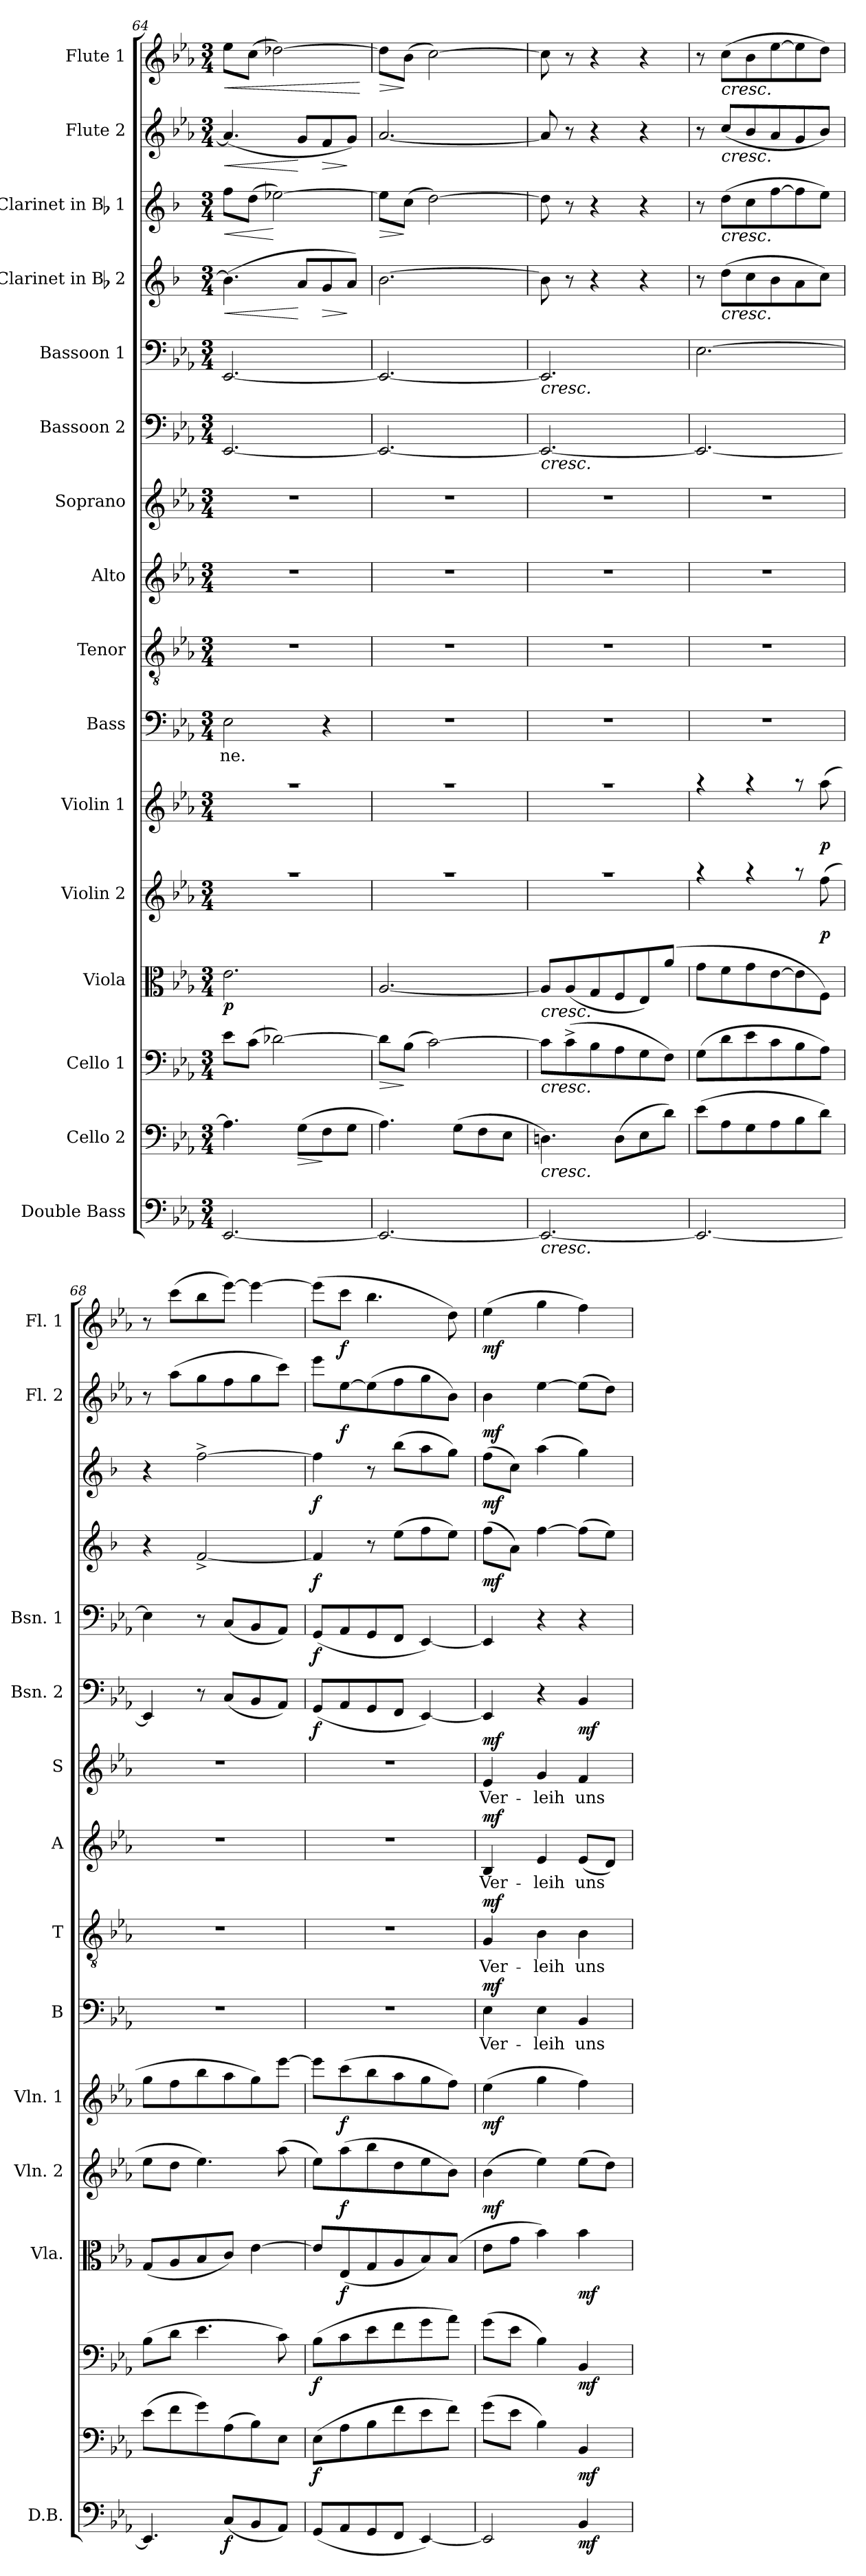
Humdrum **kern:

**kern	**dynam	**kern	**dynam	**kern	**dynam	**kern	**dynam	**kern	**dynam	**kern	**dynam	**kern	**text	**dynam	**kern	**text	**dynam	**kern	**text	**dynam	**kern	**text	**dynam	**kern	**dynam	**kern	**dynam	**kern	**dynam	**kern	**dynam	**kern	**dynam	**kern	**dynam
*part16	*part16	*part15	*part15	*part14	*part14	*part13	*part13	*part12	*part12	*part11	*part11	*part10	*part10	*part10	*part9	*part9	*part9	*part8	*part8	*part8	*part7	*part7	*part7	*part6	*part6	*part5	*part5	*part4	*part4	*part3	*part3	*part2	*part2	*part1	*part1
*staff16	*staff16	*staff15	*staff15	*staff14	*staff14	*staff13	*staff13	*staff12	*staff12	*staff11	*staff11	*staff10	*staff10	*staff10	*staff9	*staff9	*staff9	*staff8	*staff8	*staff8	*staff7	*staff7	*staff7	*staff6	*staff6	*staff5	*staff5	*staff4	*staff4	*staff3	*staff3	*staff2	*staff2	*staff1	*staff1
*I"Double Bass	*	*I"Cello 2	*	*I"Cello 1	*	*I"Viola	*	*I"Violin 2	*	*I"Violin 1	*	*I"Bass	*	*	*I"Tenor	*	*	*I"Alto	*	*	*I"Soprano	*	*	*I"Bassoon 2	*	*I"Bassoon 1	*	*I"Clarinet in Bb 2	*	*I"Clarinet in Bb 1	*	*I"Flute 2	*	*I"Flute 1	*
*I'D.B.	*	*	*	*	*	*I'Vla.	*	*I'Vln. 2	*	*I'Vln. 1	*	*I'B	*	*	*I'T	*	*	*I'A	*	*	*I'S	*	*	*I'Bsn. 2	*	*I'Bsn. 1	*	*	*	*	*	*I'Fl. 2	*	*I'Fl. 1	*
*clefF4	*	*clefF4	*	*clefF4	*	*clefC3	*	*clefG2	*	*clefG2	*	*clefF4	*	*	*clefGv2	*	*	*clefG2	*	*	*clefG2	*	*	*clefF4	*	*clefF4	*	*clefG2	*	*clefG2	*	*clefG2	*	*clefG2	*
*ITrd7c12	*	*	*	*	*	*	*	*	*	*	*	*	*	*	*	*	*	*	*	*	*	*	*	*	*	*	*	*ITrd1c2	*	*ITrd1c2	*	*	*	*	*
*k[b-e-a-]	*	*k[b-e-a-]	*	*k[b-e-a-]	*	*k[b-e-a-]	*	*k[b-e-a-]	*	*k[b-e-a-]	*	*k[b-e-a-]	*	*	*k[b-e-a-]	*	*	*k[b-e-a-]	*	*	*k[b-e-a-]	*	*	*k[b-e-a-]	*	*k[b-e-a-]	*	*k[b-e-a-]	*	*k[b-e-a-]	*	*k[b-e-a-]	*	*k[b-e-a-]	*
*E-:	*	*E-:	*	*E-:	*	*E-:	*	*E-:	*	*E-:	*	*E-:	*	*	*E-:	*	*	*E-:	*	*	*E-:	*	*	*E-:	*	*E-:	*	*E-:	*	*E-:	*	*E-:	*	*E-:	*
*M3/4	*	*M3/4	*	*M3/4	*	*M3/4	*	*M3/4	*	*M3/4	*	*M3/4	*	*	*M3/4	*	*	*M3/4	*	*	*M3/4	*	*	*M3/4	*	*M3/4	*	*M3/4	*	*M3/4	*	*M3/4	*	*M3/4	*
=64	=64	=64	=64	=64	=64	=64	=64	=64	=64	=64	=64	=64	=64	=64	=64	=64	=64	=64	=64	=64	=64	=64	=64	=64	=64	=64	=64	=64	=64	=64	=64	=64	=64	=64	=64
!	!	!	!	!	!	!	!LO:DY:b	!LO:N:vis=1	!	!LO:N:vis=1	!	!	!	!	!	!	!	!	!	!	!	!	!	!	!	!	!	!	!LO:HP:b	!	!LO:HP:b	!	!LO:HP:b	!	!LO:HP:b
*	*	*	*	*	*	*	*	*^	*	*^	*	*	*	*	*	*	*	*	*	*	*	*	*	*	*	*	*	*	*	*	*	*	*	*	*
[2.EEE-/	.	4.A-\]	.	8e-\L	.	2.e-\	p	2.raa	8e-!/Lyy	.	2.raa	8e-!/Lyy	.	2E-\	-ne.	.	2.r	.	.	2.r	.	.	2.r	.	.	[2.EE-/	.	[2.EE-/	.	(4.a-\]	<	8ee-\L	<	(4.a-/]	<	8ee-\L	<
.	.	.	.	(8c\J	.	.	.	.	8c!/Jyy	.	.	8c!/Jyy	.	.	.	.	.	.	.	.	.	.	.	.	.	.	.	.	.	.	.	(8cc\J	.	.	.	(8cc\J	.
.	.	.	.	[2d-X\)	.	.	.	.	[2d-X!/yy	.	.	[2d-X!/yy	.	.	.	.	.	.	.	.	.	.	.	.	.	.	.	.	.	.	.	[2dd-X\)	[	.	.	[2dd-X\)	.
!	!	!	!LO:HP:b	!	!	!	!	!	!	!	!	!	!	!	!	!	!	!	!	!	!	!	!	!	!	!	!	!	!	!	!	!	!	!	!	!	!
.	.	(8G\L	>	.	.	.	.	.	.	.	.	.	.	.	.	.	.	.	.	.	.	.	.	.	.	.	.	.	.	8g/L	[	.	.	8g/L	[	.	.
!	!	!	!	!	!	!	!	!	!	!	!	!	!	!	!	!	!	!	!	!	!	!	!	!	!	!	!	!	!	!	!LO:HP:b	!	!	!	!LO:HP:b	!	!
.	.	8F\	]	.	.	.	.	.	.	.	.	.	.	4r	.	.	.	.	.	.	.	.	.	.	.	.	.	.	.	8f/	>	.	.	8f/	>	.	.
.	.	8G\J	.	.	.	.	.	.	.	.	.	.	.	.	.	.	.	.	.	.	.	.	.	.	.	.	.	.	.	8g/J)	]	.	.	8g/J)	]	.	.
*	*	*	*	*	*	*	*	*v	*v	*	*	*	*	*	*	*	*	*	*	*	*	*	*	*	*	*	*	*	*	*	*	*	*	*	*	*	*
*	*	*	*	*	*	*	*	*	*	*v	*v	*	*	*	*	*	*	*	*	*	*	*	*	*	*	*	*	*	*	*	*	*	*	*	*	*
.	.	.	.	.	.	.	.	.	.	.	.	.	.	.	.	.	.	.	.	.	.	.	.	.	.	.	.	.	.	.	.	.	.	.	[
=65	=65	=65	=65	=65	=65	=65	=65	=65	=65	=65	=65	=65	=65	=65	=65	=65	=65	=65	=65	=65	=65	=65	=65	=65	=65	=65	=65	=65	=65	=65	=65	=65	=65	=65	=65
!	!	!	!	!	!LO:HP:b	!	!	!LO:N:vis=1	!	!LO:N:vis=1	!	!	!	!	!	!	!	!	!	!	!	!	!	!	!	!	!	!	!	!	!LO:HP:b	!	!	!	!LO:HP:b
*	*	*	*	*	*	*	*	*^	*	*^	*	*	*	*	*	*	*	*	*	*	*	*	*	*	*	*	*	*	*	*	*	*	*	*	*
2.EEE-/_	.	4.A-\)	.	8d-\L]	>	[2.A-/	.	2.raa	8d-!/Lyy]	.	2.raa	8d-!/Lyy]	.	2.r	.	.	2.r	.	.	2.r	.	.	2.r	.	.	2.EE-/_	.	2.EE-/_	.	[2.a-\	.	8dd-\L]	>	[2.a-/	.	8dd-\L]	>
.	.	.	.	(8B-\J	]	.	.	.	8B-!/Jyy	.	.	8B-!/Jyy	.	.	.	.	.	.	.	.	.	.	.	.	.	.	.	.	.	.	.	(8b-\J	]	.	.	(8b-\J	]
.	.	.	.	[2c\)	.	.	.	.	[2c!/yy	.	.	[2c!/yy	.	.	.	.	.	.	.	.	.	.	.	.	.	.	.	.	.	.	.	[2cc\)	.	.	.	[2cc\)	.
.	.	(8G\L	.	.	.	.	.	.	.	.	.	.	.	.	.	.	.	.	.	.	.	.	.	.	.	.	.	.	.	.	.	.	.	.	.	.	.
.	.	8F\	.	.	.	.	.	.	.	.	.	.	.	.	.	.	.	.	.	.	.	.	.	.	.	.	.	.	.	.	.	.	.	.	.	.	.
.	.	8E-\J	.	.	.	.	.	.	.	.	.	.	.	.	.	.	.	.	.	.	.	.	.	.	.	.	.	.	.	.	.	.	.	.	.	.	.
=66	=66	=66	=66	=66	=66	=66	=66	=66	=66	=66	=66	=66	=66	=66	=66	=66	=66	=66	=66	=66	=66	=66	=66	=66	=66	=66	=66	=66	=66	=66	=66	=66	=66	=66	=66	=66	=66
!	!	!	!	!	!	!	!	!	!	!	!	!	!	!	!	!	!	!	!	!	!	!	!	!	!	!	!	!LO:TX:b:i:t=cresc.	!	!	!	!	!	!	!	!	!
!	!	!	!	!	!	!	!	!	!	!	!	!	!	!	!	!	!	!	!	!	!	!	!	!	!	!LO:TX:b:i:t=cresc.	!	!	!	!	!	!	!	!	!	!	!
!	!	!	!	!	!	!LO:TX:b:i:t=cresc.	!	!	!	!	!	!	!	!	!	!	!	!	!	!	!	!	!	!	!	!	!	!	!	!	!	!	!	!	!	!	!
!	!	!	!	!LO:TX:b:i:t=cresc.	!	!	!	!	!	!	!	!	!	!	!	!	!	!	!	!	!	!	!	!	!	!	!	!	!	!	!	!	!	!	!	!	!
!	!	!LO:TX:b:i:t=cresc.	!	!	!	!	!	!	!	!	!	!	!	!	!	!	!	!	!	!	!	!	!	!	!	!	!	!	!	!	!	!	!	!	!	!	!
!LO:TX:b:i:t=cresc.	!	!	!	!	!	!	!	!	!	!	!	!	!	!	!	!	!	!	!	!	!	!	!	!	!	!	!	!	!	!	!	!	!	!	!	!	!
!	!	!	!	!	!	!	!	!LO:N:vis=1	!	!	!LO:N:vis=1	!	!	!	!	!	!	!	!	!	!	!	!	!	!	!	!	!	!	!	!	!	!	!	!	!	!
2.EEE-/_	.	4.Dn\)	.	8c\L]	.	8A-/L]	.	2.raa	8c!/Lyy]	.	2.raa	8c!/Lyy]	.	2.r	.	.	2.r	.	.	2.r	.	.	2.r	.	.	2.EE-/_	.	2.EE-/]	.	8a-\]	.	8cc\]	.	8a-/]	.	8cc\]	.
.	.	.	.	(8c^>\	.	(8A-/	.	.	8c!/yy	.	.	8c!/yy	.	.	.	.	.	.	.	.	.	.	.	.	.	.	.	.	.	8r	.	8r	.	8r	.	8r	.
.	.	.	.	8B-\	.	8G/	.	.	8B-!/yy	.	.	8B-!/yy	.	.	.	.	.	.	.	.	.	.	.	.	.	.	.	.	.	4r	.	4r	.	4r	.	4r	.
.	.	(8D\L	.	8A-\	.	8F/	.	.	8A-!/yy	.	.	8A-!/yy	.	.	.	.	.	.	.	.	.	.	.	.	.	.	.	.	.	.	.	.	.	.	.	.	.
.	.	8E-\	.	8G\	.	8E-/)	.	.	8G!/yy	.	.	8G!/yy	.	.	.	.	.	.	.	.	.	.	.	.	.	.	.	.	.	4r	.	4r	.	4r	.	4r	.
.	.	8d\J)	.	8F\J)	.	(8a-/J	.	.	8F!/Jyy	.	.	8F!/Jyy	.	.	.	.	.	.	.	.	.	.	.	.	.	.	.	.	.	.	.	.	.	.	.	.	.
=67	=67	=67	=67	=67	=67	=67	=67	=67	=67	=67	=67	=67	=67	=67	=67	=67	=67	=67	=67	=67	=67	=67	=67	=67	=67	=67	=67	=67	=67	=67	=67	=67	=67	=67	=67	=67	=67
2.EEE-/_	.	(8e-\L	.	(8G\L	.	8g\L	.	4raa	8G!/Lyy	.	4raa	8G!/Lyy	.	2.r	.	.	2.r	.	.	2.r	.	.	2.r	.	.	2.EE-/_	.	[2.E-\	.	8r	.	8r	.	8r	.	8r	.
!	!	!	!	!	!	!	!	!	!	!	!	!	!	!	!	!	!	!	!	!	!	!	!	!	!	!	!	!	!	!	!	!	!	!	!	!LO:TX:b:i:t=cresc.	!
!	!	!	!	!	!	!	!	!	!	!	!	!	!	!	!	!	!	!	!	!	!	!	!	!	!	!	!	!	!	!	!	!	!	!LO:TX:b:i:t=cresc.	!	!	!
!	!	!	!	!	!	!	!	!	!	!	!	!	!	!	!	!	!	!	!	!	!	!	!	!	!	!	!	!	!	!	!	!LO:TX:b:i:t=cresc.	!	!	!	!	!
!	!	!	!	!	!	!	!	!	!	!	!	!	!	!	!	!	!	!	!	!	!	!	!	!	!	!	!	!	!	!LO:TX:b:i:t=cresc.	!	!	!	!	!	!	!
.	.	8A-\	.	8d\	.	8f\	.	.	8d!/yy	.	.	8d!/yy	.	.	.	.	.	.	.	.	.	.	.	.	.	.	.	.	.	(8cc\L	.	(8cc\L	.	(8cc/L	.	(8cc\L	.
.	.	8G\	.	8e-\	.	8g\	.	4raa	8e-!/yy	.	4raa	8e-!/yy	.	.	.	.	.	.	.	.	.	.	.	.	.	.	.	.	.	8b-\	.	8b-\	.	8b-/	.	8b-\	.
.	.	8A-\	.	8c\	.	[8e-\	.	.	8c!/yy	.	.	8c!/yy	.	.	.	.	.	.	.	.	.	.	.	.	.	.	.	.	.	8a-\	.	[8ee-\	.	8a-/	.	[8ee-\	.
.	.	8B-\	.	8B-\	.	8e-\]	.	8raa	8B-!/yy	.	8raa	8B-!/yy	.	.	.	.	.	.	.	.	.	.	.	.	.	.	.	.	.	8g\	.	8ee-\]	.	8g/	.	8ee-\]	.
!	!	!	!	!	!	!	!	!	!	!LO:DY:b	!	!	!LO:DY:b	!	!	!	!	!	!	!	!	!	!	!	!	!	!	!	!	!	!	!	!	!	!	!	!
.	.	8d\J)	.	8A-\J)	.	8F\J)	.	(8ff\	8A-!/Jyy	p	(8aa-\	8A-!/Jyy	p	.	.	.	.	.	.	.	.	.	.	.	.	.	.	.	.	8b-\J)	.	8dd\J)	.	8b-/J)	.	8dd\J)	.
=68	=68	=68	=68	=68	=68	=68	=68	=68	=68	=68	=68	=68	=68	=68	=68	=68	=68	=68	=68	=68	=68	=68	=68	=68	=68	=68	=68	=68	=68	=68	=68	=68	=68	=68	=68	=68	=68
!	!	!	!	!	!	!	!	!	!	!	!LO:TX:b:i:t=cresc.	!	!	!	!	!	!	!	!	!	!	!	!	!	!	!	!	!	!	!	!	!	!	!	!	!	!
!	!	!	!	!	!	!	!	!LO:TX:b:i:t=cresc.	!	!	!	!	!	!	!	!	!	!	!	!	!	!	!	!	!	!	!	!	!	!	!	!	!	!	!	!	!
*	*	*	*	*	*	*	*	*v	*v	*	*	*	*	*	*	*	*	*	*	*	*	*	*	*	*	*	*	*	*	*	*	*	*	*	*	*	*
*	*	*	*	*	*	*	*	*	*	*v	*v	*	*	*	*	*	*	*	*	*	*	*	*	*	*	*	*	*	*	*	*	*	*	*	*	*
4.EEE-/]	.	(8e-\L	.	(8B-\L	.	(8G/L	.	8ee-\L	.	8gg\L	.	2.r	.	.	2.r	.	.	2.r	.	.	2.r	.	.	4EE-/]	.	4E-\]	.	4r	.	4r	.	8r	.	8r	.
.	.	8f\	.	8d\J	.	8A-/	.	8dd\J	.	8ff\	.	.	.	.	.	.	.	.	.	.	.	.	.	.	.	.	.	.	.	.	.	(8aa-\L	.	(8ccc\L	.
.	.	8g\)	.	4.e-\	.	8B-/	.	4.ee-\)	.	8bb-\	.	.	.	.	.	.	.	.	.	.	.	.	.	8r	.	8r	.	[2e-^</	.	[2ee-^>\	.	8gg\	.	8bb-\	.
!	!LO:DY:b	!	!	!	!	!	!	!	!	!	!	!	!	!	!	!	!	!	!	!	!	!	!	!	!	!	!	!	!	!	!	!	!	!	!
(8CC/L	f	(8A-\	.	.	.	8c/J)	.	.	.	8aa-\	.	.	.	.	.	.	.	.	.	.	.	.	.	(8C/L	.	(8C/L	.	.	.	.	.	8ff\	.	[8eee-\J)	.
8BBB-/	.	8B-\)	.	.	.	[4e-\	.	.	.	8gg\)	.	.	.	.	.	.	.	.	.	.	.	.	.	8BB-/	.	8BB-/	.	.	.	.	.	8gg\	.	4eee-\_	.
8AAA-/J)	.	8E-\J	.	8c\)	.	.	.	(8aa-\	.	[8eee-\J	.	.	.	.	.	.	.	.	.	.	.	.	.	8AA-/J)	.	8AA-/J)	.	.	.	.	.	8ccc\J)	.	.	.
=69	=69	=69	=69	=69	=69	=69	=69	=69	=69	=69	=69	=69	=69	=69	=69	=69	=69	=69	=69	=69	=69	=69	=69	=69	=69	=69	=69	=69	=69	=69	=69	=69	=69	=69	=69
!	!	!	!LO:DY:b	!	!LO:DY:b	!	!	!	!	!	!	!	!	!	!	!	!	!	!	!	!	!	!	!	!LO:DY:b	!	!LO:DY:b	!	!LO:DY:b	!	!LO:DY:b	!	!	!	!
(8GGG/L	.	(8E-\L	f	(8B-\L	f	8e-/L]	.	8ee-\L)	.	8eee-\L]	.	2.r	.	.	2.r	.	.	2.r	.	.	2.r	.	.	(8GG/L	f	(8GG/L	f	4e-/]	f	4ee-\]	f	8eee-\L	.	(8eee-\L]	.
!	!	!	!	!	!	!	!LO:DY:b	!	!LO:DY:b	!	!LO:DY:b	!	!	!	!	!	!	!	!	!	!	!	!	!	!	!	!	!	!	!	!	!	!LO:DY:b	!	!LO:DY:b
8AAA-/	.	8A-\	.	8c\	.	(8E-/	f	(8aa-\	f	(8ccc\	f	.	.	.	.	.	.	.	.	.	.	.	.	8AA-/	.	8AA-/	.	.	.	.	.	[8ee-\	f	8ccc\J	f
8GGG/	.	8B-\	.	8e-\	.	8G/	.	8bb-\	.	8bb-\	.	.	.	.	.	.	.	.	.	.	.	.	.	8GG/	.	8GG/	.	8r	.	8r	.	(8ee-\]	.	4.bb-\	.
8FFF/J	.	8f\	.	8f\	.	8A-/	.	8dd\	.	8aa-\	.	.	.	.	.	.	.	.	.	.	.	.	.	8FF/J	.	8FF/J	.	(8dd\L	.	(8aa-\L	.	8ff\	.	.	.
[4EEE-/)	.	8e-\	.	8g\	.	8B-/)	.	8ee-\	.	8gg\	.	.	.	.	.	.	.	.	.	.	.	.	.	[4EE-/)	.	[4EE-/)	.	8ee-\	.	8gg\	.	8gg\	.	.	.
.	.	8f\J)	.	8a-\J)	.	(8B-/J	.	8b-\J)	.	8ff\J)	.	.	.	.	.	.	.	.	.	.	.	.	.	.	.	.	.	8dd\J)	.	8ff\J)	.	8b-\J)	.	8dd\)	.
=70	=70	=70	=70	=70	=70	=70	=70	=70	=70	=70	=70	=70	=70	=70	=70	=70	=70	=70	=70	=70	=70	=70	=70	=70	=70	=70	=70	=70	=70	=70	=70	=70	=70	=70	=70
!	!	!	!	!	!	!	!	!	!LO:DY:b	!	!LO:DY:b	!	!	!LO:DY:a	!	!	!LO:DY:a	!	!	!LO:DY:a	!	!	!LO:DY:a	!	!	!	!	!	!LO:DY:b	!	!LO:DY:b	!	!LO:DY:b	!	!LO:DY:b
2EEE-/]	.	(8g\L	.	(8g\L	.	8e-\L	.	(4b-\	mf	(4ee-\	mf	4E-\	Ver-	mf	4G/	Ver-	mf	4B-/	Ver-	mf	4e-/	Ver-	mf	4EE-/]	.	4EE-/]	.	(8ee-\L	mf	(8ee-\L	mf	4b-\	mf	(4ee-\	mf
.	.	8e-\J	.	8e-\J	.	8g\J	.	.	.	.	.	.	.	.	.	.	.	.	.	.	.	.	.	.	.	.	.	8g\J)	.	8b-\J)	.	.	.	.	.
.	.	4B-\)	.	4B-\)	.	4b-\)	.	4ee-\)	.	4gg\	.	4E-\	-leih	.	4B-\	-leih	.	4e-/	-leih	.	4g/	-leih	.	4r	.	4r	.	[4ee-\	.	(4gg\	.	[4ee-\	.	4gg\	.
!	!LO:DY:b	!	!LO:DY:b	!	!LO:DY:b	!	!LO:DY:b	!	!	!	!	!	!	!	!	!	!	!	!	!	!	!	!	!	!LO:DY:b	!	!	!	!	!	!	!	!	!	!
4BBB-/	mf	4BB-/	mf	4BB-/	mf	4b-\	mf	(8ee-\L	.	4ff\)	.	4BB-/	uns	.	4B-\	uns	.	(8e-/L	uns	.	4f/	uns	.	4BB-/	mf	4r	.	(8ee-\L]	.	4ff\)	.	(8ee-\L]	.	4ff\)	.
.	.	.	.	.	.	.	.	8dd\J)	.	.	.	.	.	.	.	.	.	8d/J)	.	.	.	.	.	.	.	.	.	8dd\J)	.	.	.	8dd\J)	.	.	.
=	=	=	=	=	=	=	=	=	=	=	=	=	=	=	=	=	=	=	=	=	=	=	=	=	=	=	=	=	=	=	=	=	=	=	=
*-	*-	*-	*-	*-	*-	*-	*-	*-	*-	*-	*-	*-	*-	*-	*-	*-	*-	*-	*-	*-	*-	*-	*-	*-	*-	*-	*-	*-	*-	*-	*-	*-	*-	*-	*-
